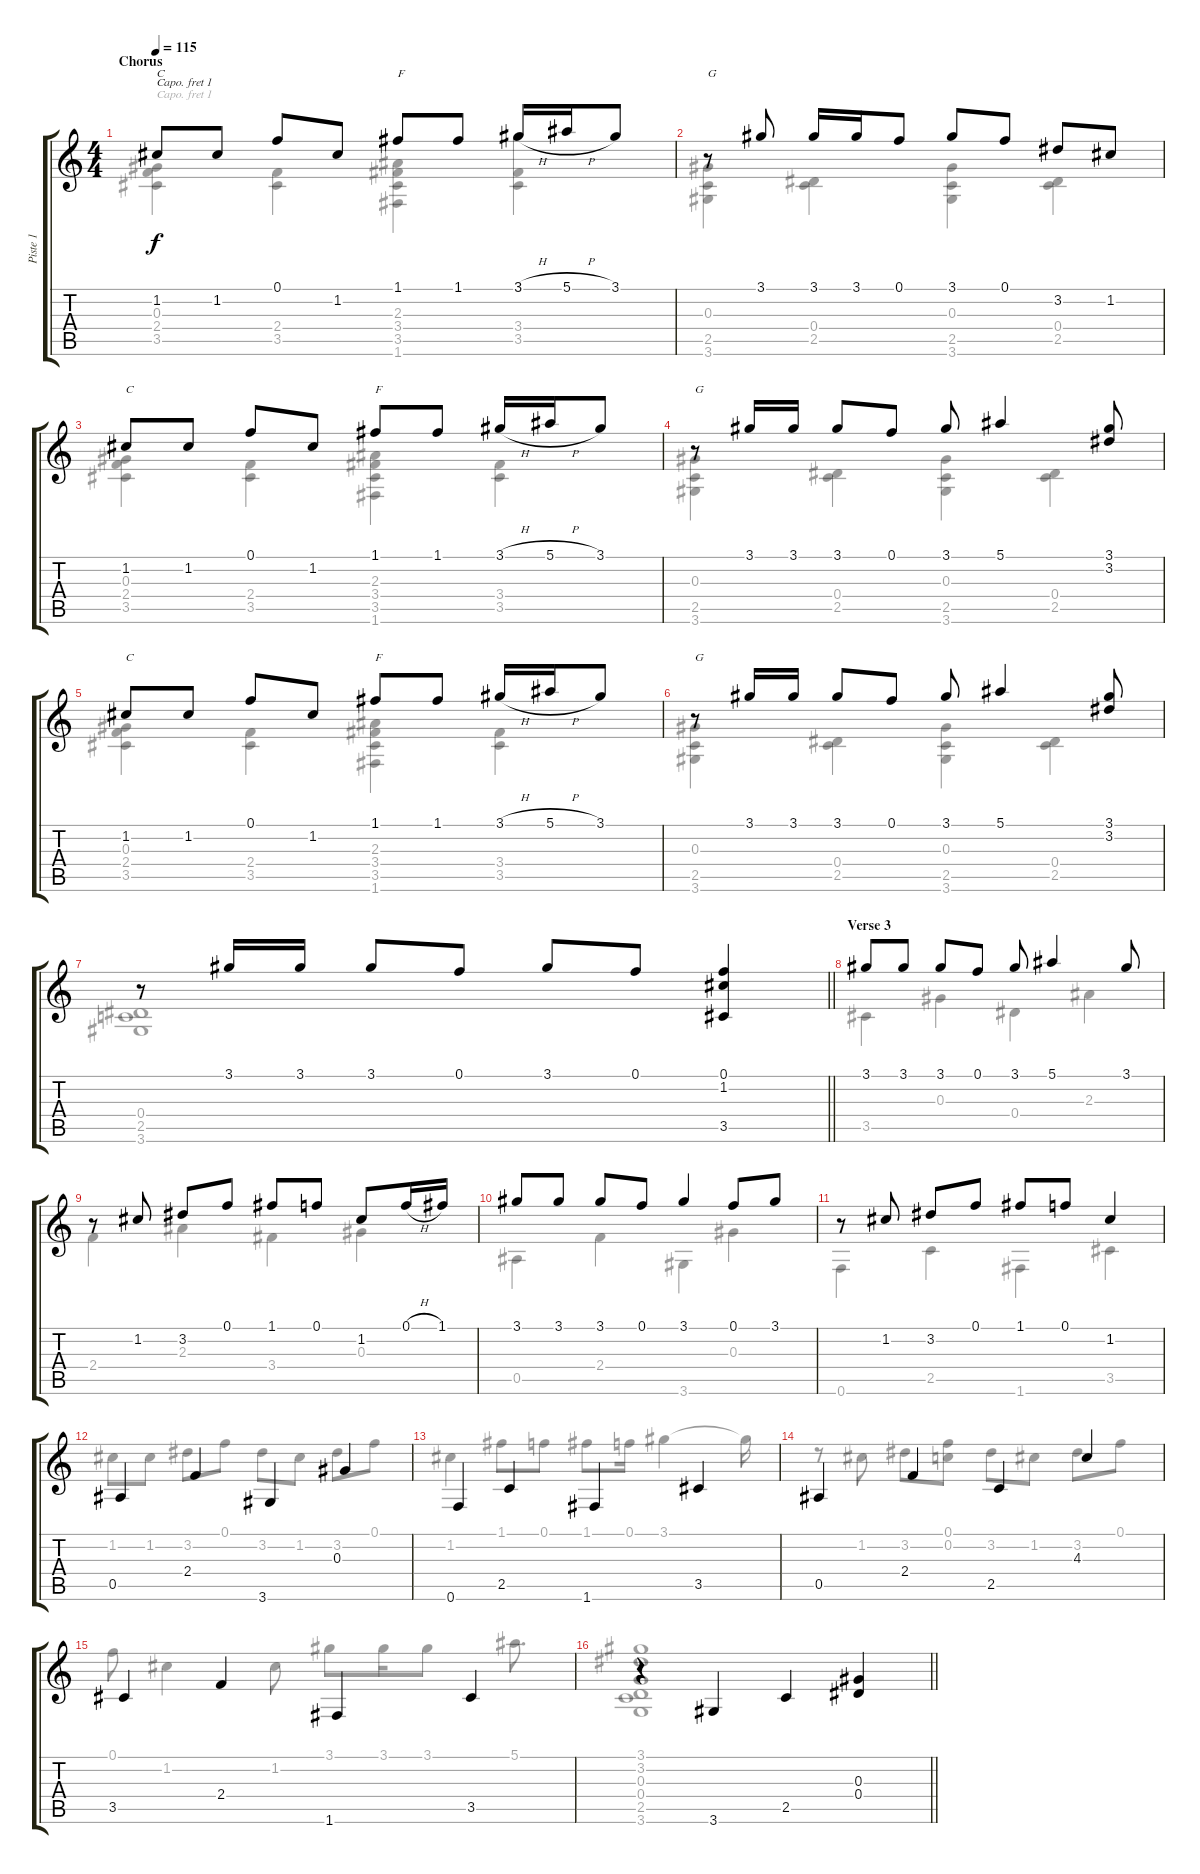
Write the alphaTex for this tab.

\track ("Piste 1" "Piste 1") {instrument acousticguitarsteel}
\staff {score tabs}
\capo 1
\tuning (E4 B3 G3 D3 A2 E2) {hide}
\voice
\ts (4 4)
\section ("" "Chorus")
\tempo 115
\clef g2
\ks aminor
1.2.8{txt "C" dy f} 1.2.8 0.1.8 1.2.8 1.1.8{txt "F"} 1.1.8 3.1{h}.16 5.1{h}.16 3.1.8 |
r.8{txt "G"} 3.1.8 3.1.16 3.1.16 0.1.8 3.1.8 0.1.8 3.2.8 1.2.8 |
1.2.8{txt "C"} 1.2.8 0.1.8 1.2.8 1.1.8{txt "F"} 1.1.8 3.1{h}.16 5.1{h}.16 3.1.8 |
r.8{txt "G"} 3.1.16 3.1.16 3.1.8 0.1.8 3.1.8 5.1.4 (3.1 3.2).8 |
1.2.8{txt "C"} 1.2.8 0.1.8 1.2.8 1.1.8{txt "F"} 1.1.8 3.1{h}.16 5.1{h}.16 3.1.8 |
r.8{txt "G"} 3.1.16 3.1.16 3.1.8 0.1.8 3.1.8 5.1.4 (3.1 3.2).8 |
\barLineRight lightlight
r.8 3.1.16 3.1.16 3.1.8 0.1.8 3.1.8 0.1.8 (0.1 1.2 3.5).4 |
\section ("" "Verse 3")
3.1.8 3.1.8 3.1.8 0.1.8 3.1.8 5.1.4 3.1.8 |
r.8 1.2.8 3.2.8 0.1.8 1.1.8 0.1.8 1.2.8 0.1{h}.16 1.1.16 |
3.1.8 3.1.8 3.1.8 0.1.8 3.1.4 0.1.8 3.1.8 |
r.8 1.2.8 3.2.8 0.1.8 1.1.8 0.1.8 1.2.4 |
0.5.4 2.4.4 3.6.4 0.3.4 |
0.6.4 2.5.4 1.6.4 3.5.4 |
0.5.4 2.4.4 2.5.4 4.3.4 |
3.5.4 2.4.4 1.6.4 3.5.4 |
\barLineRight lightlight
r.4 3.6.4 2.5.4 (0.3 0.4).4
\voice
\clef g2
\ottava regular
\simile none
\ks aminor
(0.3 2.4 3.5).4{dy f} (2.4 3.5).4 (2.3 3.4 3.5 1.6).4 (3.1 3.4 3.5).4 |
(0.3 2.5 3.6).4 (0.4 2.5).4 (0.3 2.5 3.6).4 (0.4 2.5).4 |
(0.3 2.4 3.5).4 (2.4 3.5).4 (2.3 3.4 3.5 1.6).4 (3.4 3.5).4 |
(0.3 2.5 3.6).4 (0.4 2.5).4 (0.3 2.5 3.6).4 (0.4 2.5).4 |
(0.3 2.4 3.5).4 (2.4 3.5).4 (2.3 3.4 3.5 1.6).4 (3.4 3.5).4 |
(0.3 2.5 3.6).4 (0.4 2.5).4 (0.3 2.5 3.6).4 (0.4 2.5).4 |
\barLineRight lightlight
(0.4 2.5 3.6).1 |
3.5.4 0.3.4 0.4.4 2.3.4 |
2.4.4 2.3.4 3.4.4 0.3.4 |
0.5.4 2.4.4 3.6.4 0.3.4 |
0.6.4 2.5.4 1.6.4 3.5.4 |
1.2.8 1.2.8 3.2.8 0.1.8 3.2.8 1.2.8 3.2.8 0.1.8 |
1.2.4 1.1.8 0.1.8 1.1.8 0.1.16 3.1.4 3.1{t}.16 |
r.8 1.2.8 3.2.8 (0.1 0.2).8 3.2.8 1.2.8 3.2.8 0.1.8 |
0.1.8 1.2.4 1.2.8 3.1.8 3.1.16 3.1.8 5.1.8{d} |
\barLineRight lightlight
(3.1 3.2 0.3 0.4 2.5 3.6).1
